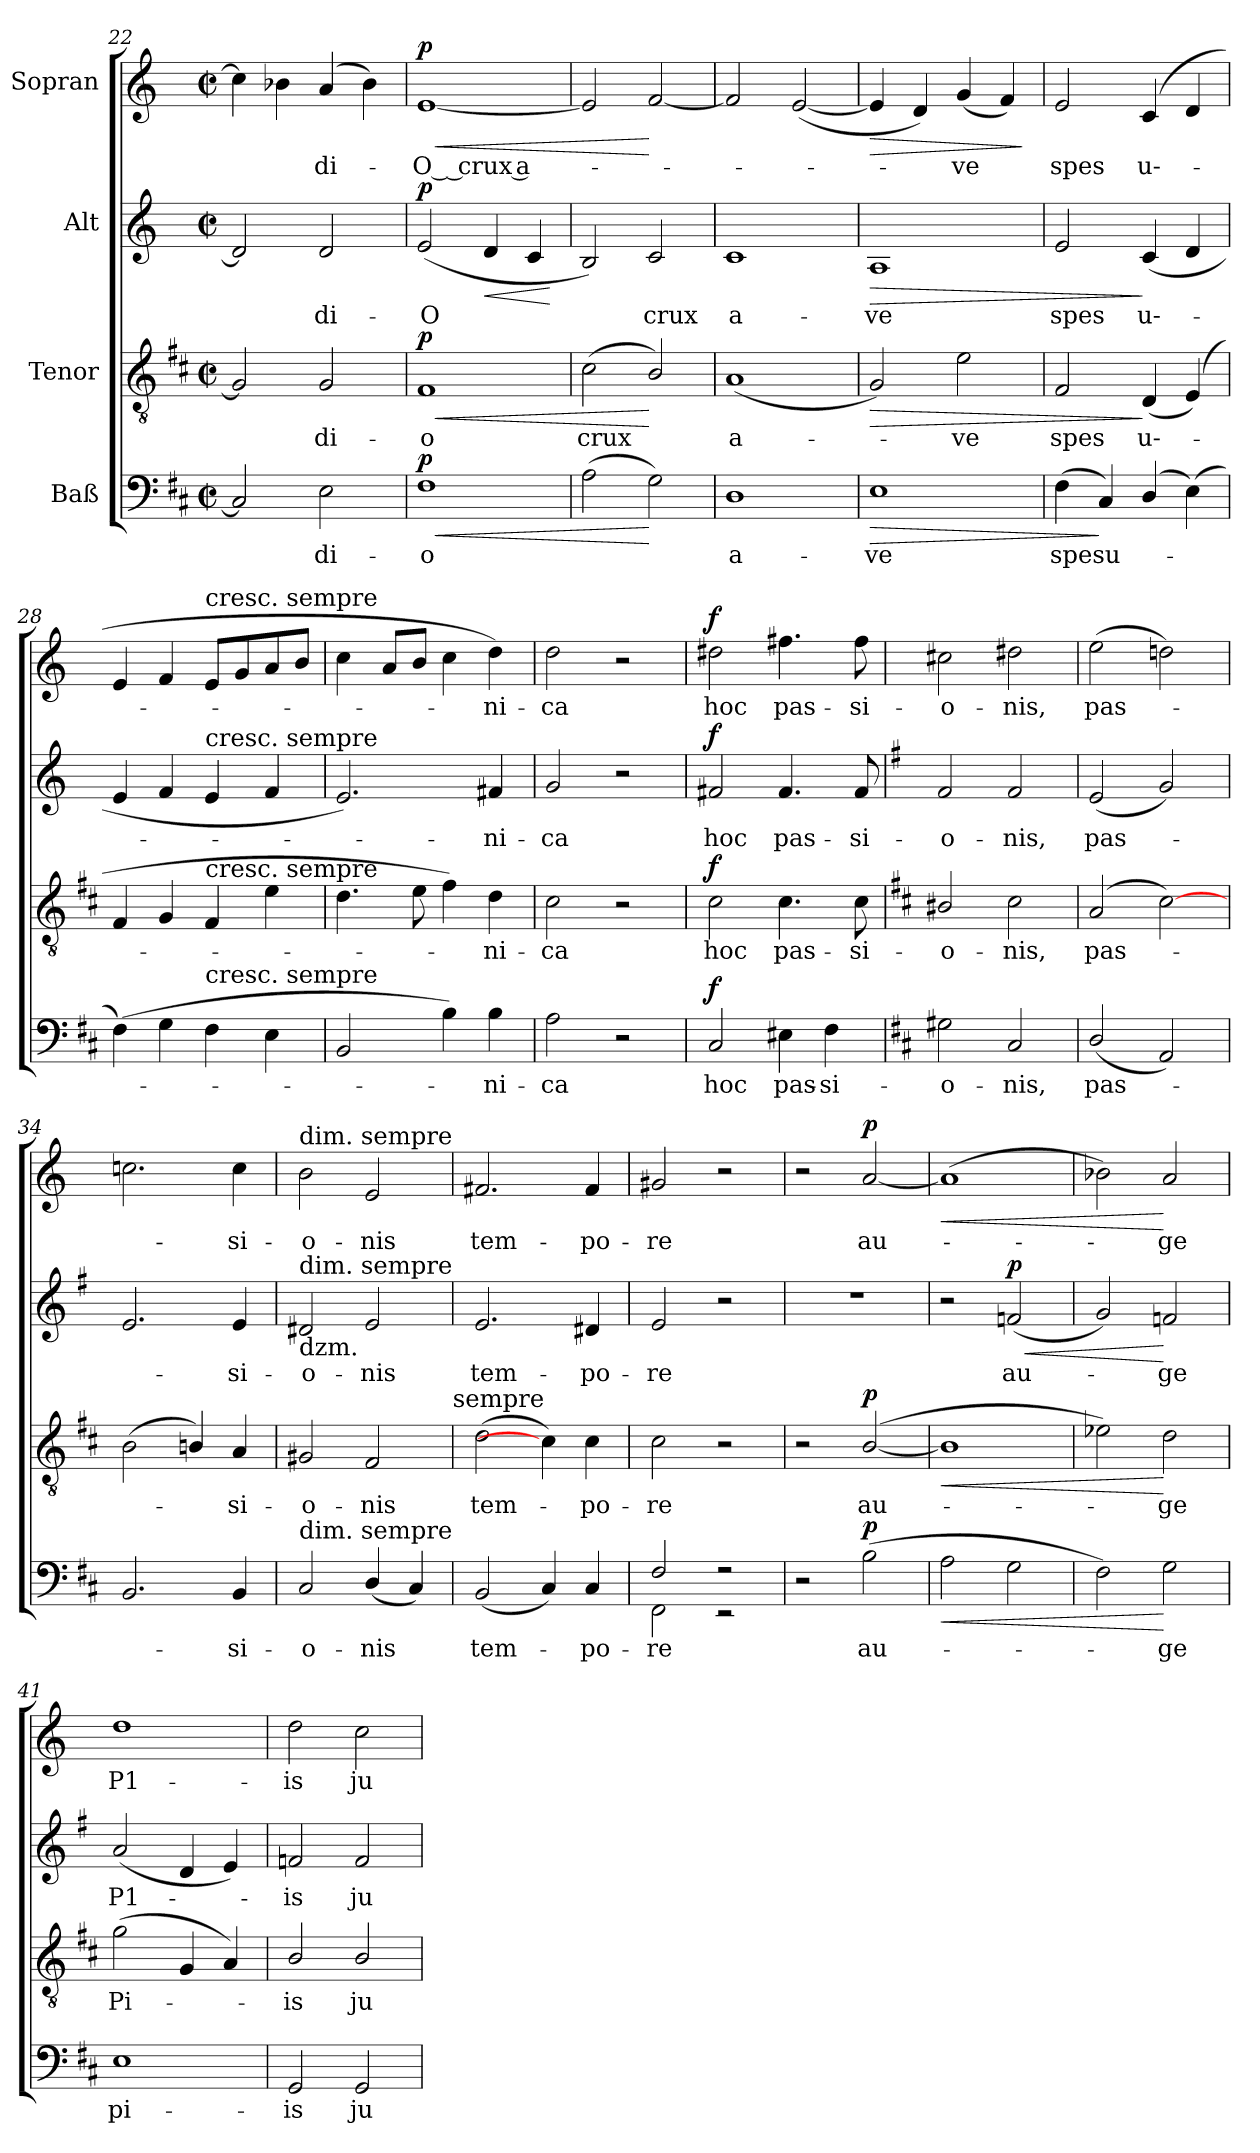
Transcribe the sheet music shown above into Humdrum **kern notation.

**kern	**text	**dynam	**kern	**text	**dynam	**kern	**text	**dynam	**kern	**text	**dynam
*part4	*part4	*part4	*part3	*part3	*part3	*part2	*part2	*part2	*part1	*part1	*part1
*staff4	*staff4	*staff4	*staff3	*staff3	*staff3	*staff2	*staff2	*staff2	*staff1	*staff1	*staff1
*I"Baß	*	*	*I"Tenor	*	*	*I"Alt	*	*	*I"Sopran	*	*
!!LO:PB:g=z
*clefF4	*	*	*clefGv2	*	*	*clefG2	*	*	*clefG2	*	*
*ITrd1c2	*	*	*ITrd1c2	*	*	*	*	*	*	*	*
*k[]	*	*	*k[]	*	*	*k[]	*	*	*k[]	*	*
*C:	*	*	*C:	*	*	*C:	*	*	*C:	*	*
*M2/2	*	*	*M2/2	*	*	*M2/2	*	*	*M2/2	*	*
*met(c|)	*	*	*met(c|)	*	*	*met(c|)	*	*	*met(c|)	*	*
=22	=22	=22	=22	=22	=22	=22	=22	=22	=22	=22	=22
2BB-/]	.	.	2F/]	.	.	2d/]	.	.	4cc\]	.	.
.	.	.	.	.	.	.	.	.	4b-X\	.	.
2D\	-di-	.	2F/	-di-	.	2d/	-di-	.	(4a/	-di-	.
.	.	.	.	.	.	.	.	.	4b-\)	.	.
=23	=23	=23	=23	=23	=23	=23	=23	=23	=23	=23	=23
!	!	!LO:HP:b	!	!	!LO:HP:b	!	!	!	!	!	!LO:HP:b
!	!	!LO:DY:n=1:a	!	!	!LO:DY:n=1:a	!	!	!LO:DY:a	!	!	!LO:DY:n=1:a
1E	-o	< p	1E	-o	< p	(2e/	-O	p	[1e	-O_ crux a-	< p
!	!	!	!	!	!	!	!	!LO:HP:b	!	!	!
.	.	.	.	.	.	4d/	.	<	.	.	.
.	.	.	.	.	.	4c/	.	.	.	.	.
.	.	.	.	.	.	.	.	[	.	.	.
=24	=24	=24	=24	=24	=24	=24	=24	=24	=24	=24	=24
(2G\	.	.	(2B\	crux	.	2B/)	.	.	2e/]	.	.
2F\)	.	[	2A/)	.	[	2c/	crux	.	[2f/	.	[
=25	=25	=25	=25	=25	=25	=25	=25	=25	=25	=25	=25
1C	a-	.	(1G	a-	.	1c	a-	.	2f/]	.	.
.	.	.	.	.	.	.	.	.	([2e/	.	.
=26	=26	=26	=26	=26	=26	=26	=26	=26	=26	=26	=26
!	!	!LO:HP:b	!	!	!LO:HP:b	!	!	!LO:HP:b	!	!	!LO:HP:b
1D	-ve	>	2F/)	.	>	1A	-ve	>	4e/]	.	>
.	.	.	.	.	.	.	.	.	4d/)	.	.
.	.	.	2d\	-ve	.	.	.	.	(4g/	-ve	.
.	.	.	.	.	.	.	.	.	4f/)	.	.
.	.	.	.	.	.	.	.	.	.	.	]
=27	=27	=27	=27	=27	=27	=27	=27	=27	=27	=27	=27
(4E\	spesu--	.	2E/	spes	.	2e/	spes	.	2e/	spes	.
4BB/)	.	]	.	.	.	.	.	.	.	.	.
(4C/	.	.	(4C/	u---	]	(4c/	u---	]	(4c/	u---	.
(4D\)	.	.	(4D/)	.	.	4d/	.	.	4d/	.	.
=28	=28	=28	=28	=28	=28	=28	=28	=28	=28	=28	=28
(4E\)	.	.	4E/	.	.	4e/	.	.	4e/	.	.
4F\	.	.	4F/	.	.	4f/	.	.	4f/	.	.
!	!	!	!	!	!	!	!	!	!LO:TX:a:t=cresc. sempre	!	!
!	!	!	!	!	!	!LO:TX:a:t=cresc. sempre	!	!	!	!	!
!	!	!	!LO:TX:a:t=cresc. sempre	!	!	!	!	!	!	!	!
!LO:TX:a:t=cresc. sempre	!	!	!	!	!	!	!	!	!	!	!
4E\	.	.	4E/	.	.	4e/	.	.	8e/L	.	.
.	.	.	.	.	.	.	.	.	8g/	.	.
4D\	.	.	4d\	.	.	4f/	.	.	8a/	.	.
.	.	.	.	.	.	.	.	.	8b/J	.	.
=29	=29	=29	=29	=29	=29	=29	=29	=29	=29	=29	=29
2AA/	.	.	4.c\	.	.	2.e/)	.	.	4cc\	.	.
.	.	.	.	.	.	.	.	.	8a/L	.	.
.	.	.	8d\	.	.	.	.	.	8b/J	.	.
4A\)	.	.	4e\)	.	.	.	.	.	4cc\	.	.
4A\	-ni-	.	4c\	-ni-	.	4f#X/	-ni-	.	4dd\)	-ni-	.
!!LO:LB:g=z
=30	=30	=30	=30	=30	=30	=30	=30	=30	=30	=30	=30
2G\	-ca	.	2B\	-ca	.	2g/	-ca	.	2dd\	-ca	.
2r	.	.	2r	.	.	2r	.	.	2r	.	.
=31	=31	=31	=31	=31	=31	=31	=31	=31	=31	=31	=31
!	!	!LO:DY:a	!	!	!LO:DY:a	!	!	!LO:DY:a	!	!	!LO:DY:a
2BB/	hoc	f	2B\	hoc	f	2f#X/	hoc	f	2dd#X\	hoc	f
4D#X\	pas-	.	4.B\	pas-	.	4.f#/	pas-	.	4.ff#X\	pas-	.
4E\	-si-	.	.	.	.	.	.	.	.	.	.
.	.	.	8B\	-si-	.	8f#/	-si-	.	8ff#\	-si-	.
=32	=32	=32	=32	=32	=32	=32	=32	=32	=32	=32	=32
*	*	*	*	*	*	*k[f#]	*	*	*	*	*
*	*	*	*	*	*	*G:	*	*	*	*	*
2F#X\	-o-	.	2A#X/	-o-	.	2f#/	-o-	.	2cc#X\	-o-	.
2BB/	-nis,	.	2B\	-nis,	.	2f#/	-nis,	.	2dd#X\	-nis,	.
=33	=33	=33	=33	=33	=33	=33	=33	=33	=33	=33	=33
(2C/	pas-	.	(2G/	pas-	.	(2e/	pas-	.	(2ee\	pas-	.
2GG/)	.	.	[2B\)	.	.	2g/)	.	.	2ddni\)	.	.
=34	=34	=34	=34	=34	=34	=34	=34	=34	=34	=34	=34
*^	*	*	*	*	*	*	*	*	*	*	*
2.AA/	2ryy	.	.	(2A\	.	.	2.e/	.	.	2.ccni\	.	.
.	2ryy	.	.	4Ani/)	.	.	.	.	.	.	.	.
4AA/	.	-si-	.	4G/	-si-	.	4e/	-si-	.	4cc\	-si-	.
=35	=35	=35	=35	=35	=35	=35	=35	=35	=35	=35	=35	=35
!	!	!	!	!	!	!	!	!	!	!LO:TX:a:t=dim. sempre	!	!
!	!	!	!	!	!	!	!LO:TX:b:t=dzm.	!	!	!	!	!
!	!	!	!	!	!	!	!LO:TX:a:t=dim. sempre	!	!	!	!	!
!LO:TX:a:t=dim. sempre	!	!	!	!	!	!	!	!	!	!	!	!
2BB/	2ryy	-o-	.	2F#X/	-o-	.	2d#X/	-o-	.	2b\	-o-	.
(4C/	2ryy	-nis	.	2E/	-nis	.	2e/	-nis	.	2e/	-nis	.
4BB/)	.	.	.	.	.	.	.	.	.	.	.	.
!	!	!	!	!LO:TX:a:t=sempre	!	!	!	!	!	!	!	!
=36	=36	=36	=36	=36	=36	=36	=36	=36	=36	=36	=36	=36
(2AA/	2ryy	tem-	.	(2c\	tem-	.	2.e/	tem-	.	2.f#X/	tem-	.
4BB/)	2ryy	.	.	4B\])	.	.	.	.	.	.	.	.
4BB/	.	-po-	.	4B\	-po-	.	4d#X/	-po-	.	4f#/	-po-	.
=37	=37	=37	=37	=37	=37	=37	=37	=37	=37	=37	=37	=37
2E/	2EE\	-re	.	2B\	-re	.	2e/	-re	.	2g#X/	-re	.
2r	2r	.	.	2r	.	.	2r	.	.	2r	.	.
=38	=38	=38	=38	=38	=38	=38	=38	=38	=38	=38	=38	=38
2r	2ryy	.	.	2r	.	.	1r	.	.	2r	.	.
!	!	!	!LO:DY:a	!	!	!LO:DY:a	!	!	!	!	!	!LO:DY:a
(2A\	2ryy	au--	p	([2A/	au--	p	.	.	.	[2a/	au--	p
=39	=39	=39	=39	=39	=39	=39	=39	=39	=39	=39	=39	=39
!	!	!	!LO:HP:b	!	!	!LO:HP:b	!	!	!	!	!	!LO:HP:b
2G\	2ryy	.	<	1A]	.	<	2r	.	.	(1a]	.	<
!	!	!	!	!	!	!	!	!	!LO:HP:b	!	!	!
!	!	!	!	!	!	!	!	!	!LO:DY:n=1:a	!	!	!
2F\	2ryy	.	.	.	.	.	(2fn/	au-	< p	.	.	.
!!LO:LB:g=z
=40	=40	=40	=40	=40	=40	=40	=40	=40	=40	=40	=40	=40
2E\)	2ryy	.	.	2d-X\)	.	.	2g/)	.	.	2b-X\)	.	.
2F\	2ryy	-ge	[	2c\	-ge	[	2fn/	-ge	[	2a/	-ge	[
=41	=41	=41	=41	=41	=41	=41	=41	=41	=41	=41	=41	=41
1D	2ryy	pi-	.	(2f\	Pi-	.	(2a/	P1-	.	1dd	P1-	.
.	2ryy	.	.	4F/	.	.	4d/	.	.	.	.	.
.	.	.	.	4G/)	.	.	4e/)	.	.	.	.	.
=42	=42	=42	=42	=42	=42	=42	=42	=42	=42	=42	=42	=42
2FF/	2ryy	-is	.	2A/	-is	.	2fn/	-is	.	2dd\	-is	.
2FF/	2ryy	ju-	.	2A/	ju-	.	2f/	ju-	.	2cc\	ju-	.
*v	*v	*	*	*	*	*	*	*	*	*	*	*
=	=	=	=	=	=	=	=	=	=	=	=
*-	*-	*-	*-	*-	*-	*-	*-	*-	*-	*-	*-
